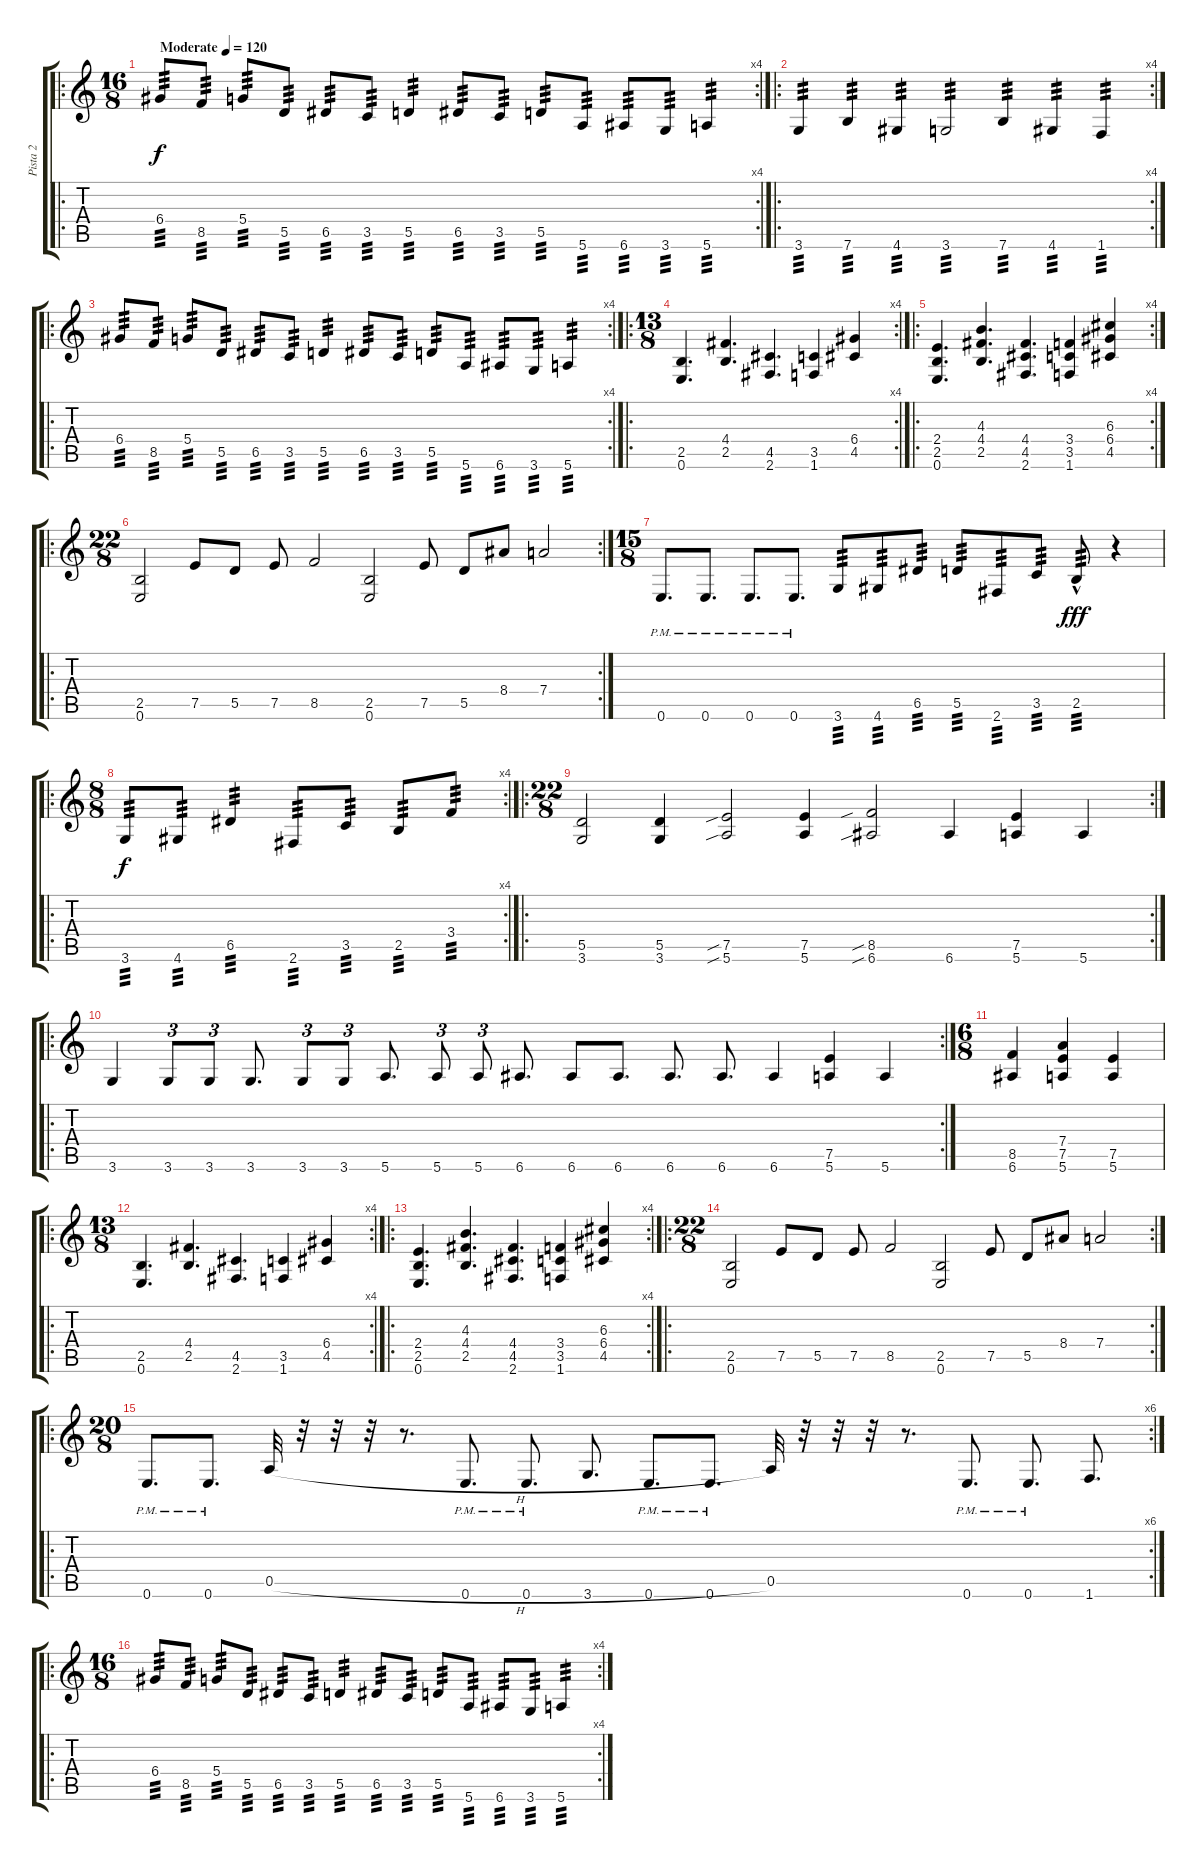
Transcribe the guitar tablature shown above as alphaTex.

\track ("Pista 2" "Pista 2") {instrument distortionguitar}
\staff {score tabs}
\tuning (E4 B3 G3 D3 A2 E2) {hide}
\ro
\rc 4
\ts (16 8)
\tempo (120 "Moderate")
\clef g2
\ks c
6.4.8{tp 3 dy f instrument distortionguitar} 8.5.8{tp 3} 5.4.8{tp 3} 5.5.8{tp 3} 6.5.8{tp 3} 3.5.8{tp 3} 5.5.4{tp 3} 6.5.8{tp 3} 3.5.8{tp 3} 5.5.8{tp 3} 5.6.8{tp 3} 6.6.8{tp 3} 3.6.8{tp 3} 5.6.4{tp 3} |
\ro
\rc 4
3.6.4{tp 3} 7.6.4{tp 3} 4.6.4{tp 3} 3.6.2{tp 3} 7.6.4{tp 3} 4.6.4{tp 3} 1.6.4{tp 3} |
\ro
\rc 4
6.4.8{tp 3} 8.5.8{tp 3} 5.4.8{tp 3} 5.5.8{tp 3} 6.5.8{tp 3} 3.5.8{tp 3} 5.5.4{tp 3} 6.5.8{tp 3} 3.5.8{tp 3} 5.5.8{tp 3} 5.6.8{tp 3} 6.6.8{tp 3} 3.6.8{tp 3} 5.6.4{tp 3} |
\ro
\rc 4
\ts (13 8)
(2.5 0.6).4{d} (4.4 2.5).4{d} (4.5 2.6).4{d} (3.5 1.6).4 (6.4 4.5).4 |
\ro
\rc 4
(2.4 2.5 0.6).4{d} (4.3 4.4 2.5).4{d} (4.4 4.5 2.6).4{d} (3.4 3.5 1.6).4 (6.3 6.4 4.5).4 |
\ro
\rc 2
\ts (22 8)
(2.5 0.6).2 7.5.8 5.5.8 7.5.8 8.5.2 (2.5 0.6).2 7.5.8 5.5.8 8.4.8 7.4.2 |
\ts (15 8)
0.6{pm}.8{d} 0.6{pm}.8{d} 0.6{pm}.8{d} 0.6{pm}.8{d} 3.6.8{tp 3} 4.6.8{tp 3} 6.5.8{tp 3} 5.5.8{tp 3} 2.6.8{tp 3} 3.5.8{tp 3} 2.5{hac}.8{tp 3 dy fff} r.4 |
\ro
\rc 4
\ts (8 8)
3.6.8{tp 3 dy f} 4.6.8{tp 3} 6.5.4{tp 3} 2.6.8{tp 3} 3.5.8{tp 3} 2.5.8{tp 3} 3.4.8{tp 3} |
\ro
\rc 2
\ts (22 8)
(5.5 3.6).2 (5.5 3.6).4 (7.5{sib} 5.6{sib}).2 (7.5 5.6).4 (8.5{sib} 6.6{sib}).2 6.6.4 (7.5 5.6).4 5.6.4 |
\ro
\rc 2
3.6.4 3.6.8{tu (3 2)} 3.6.8{tu (3 2)} 3.6.8{d} 3.6.8{tu (3 2)} 3.6.8{tu (3 2)} 5.6.8{d} 5.6.8{tu (3 2)} 5.6.8{tu (3 2)} 6.6.8{d} 6.6.8 6.6.8{d} 6.6.8{d} 6.6.8{d} 6.6.4 (7.5 5.6).4 5.6.4 |
\ts (6 8)
(8.5 6.6).4 (7.4 7.5 5.6).4 (7.5 5.6).4 |
\ro
\rc 4
\ts (13 8)
(2.5 0.6).4{d} (4.4 2.5).4{d} (4.5 2.6).4{d} (3.5 1.6).4 (6.4 4.5).4 |
\ro
\rc 4
(2.4 2.5 0.6).4{d} (4.3 4.4 2.5).4{d} (4.4 4.5 2.6).4{d} (3.4 3.5 1.6).4 (6.3 6.4 4.5).4 |
\ro
\rc 2
\ts (22 8)
(2.5 0.6).2 7.5.8 5.5.8 7.5.8 8.5.2 (2.5 0.6).2 7.5.8 5.5.8 8.4.8 7.4.2 |
\ro
\rc 6
\ts (20 8)
0.6{pm}.8{d} 0.6{pm}.8{d} 0.5{h}.32 r.32 r.32 r.32 r.8{d} 0.6{pm}.8{d} 0.6{pm}.8{d} 3.6.8{d} 0.6{pm}.8{d} 0.6{pm}.8{d} 0.5.32 r.32 r.32 r.32 r.8{d} 0.6{pm}.8{d} 0.6{pm}.8{d} 1.6.8{d} |
\ro
\rc 4
\ts (16 8)
6.4.8{tp 3} 8.5.8{tp 3} 5.4.8{tp 3} 5.5.8{tp 3} 6.5.8{tp 3} 3.5.8{tp 3} 5.5.4{tp 3} 6.5.8{tp 3} 3.5.8{tp 3} 5.5.8{tp 3} 5.6.8{tp 3} 6.6.8{tp 3} 3.6.8{tp 3} 5.6.4{tp 3}
